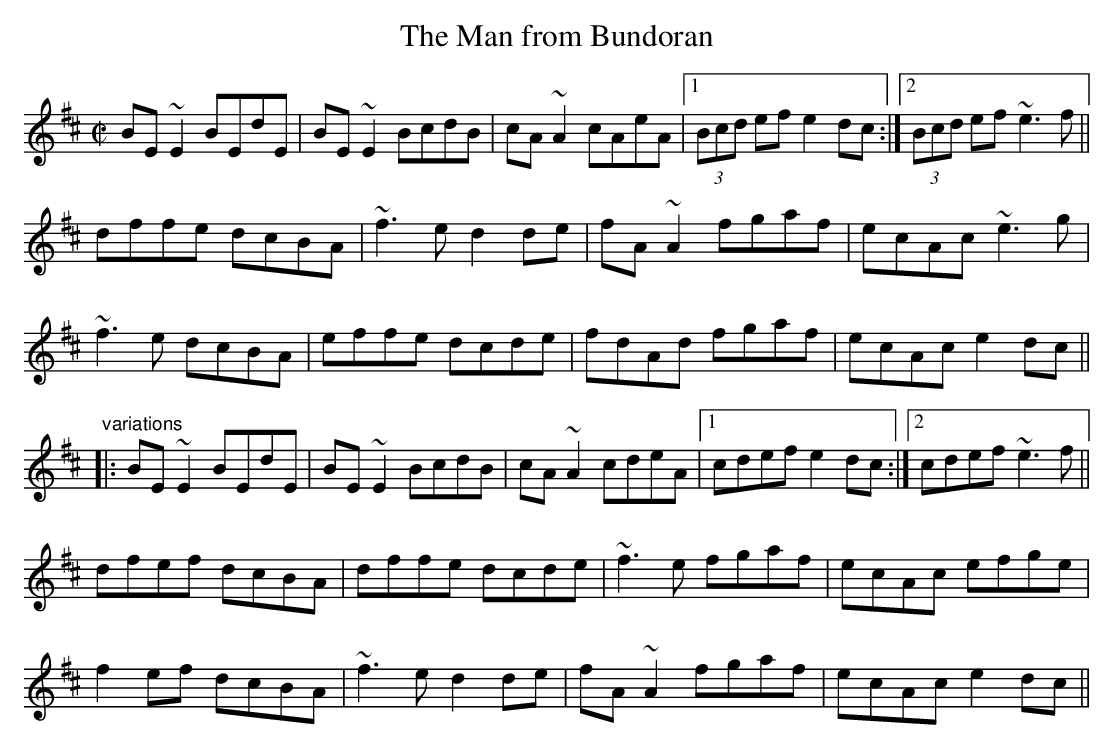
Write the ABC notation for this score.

X:1
T:Man from Bundoran, The
M:C|
K:Edor
BE~E2 BEdE|BE~E2 BcdB|cA~A2 cAeA|1 (3Bcd ef e2dc:|2 (3Bcd ef ~e3f||
dffe dcBA|~f3e d2de|fA~A2 fgaf|ecAc ~e3g|
~f3e dcBA|effe dcde|fdAd fgaf|ecAc e2dc||
"variations"
|:BE~E2 BEdE|BE~E2 BcdB|cA~A2 cdeA|1 cdef e2dc:|2 cdef ~e3f||
dfef dcBA|dffe dcde|~f3e fgaf|ecAc efge|
f2ef dcBA|~f3e d2de|fA~A2 fgaf|ecAc e2dc||
